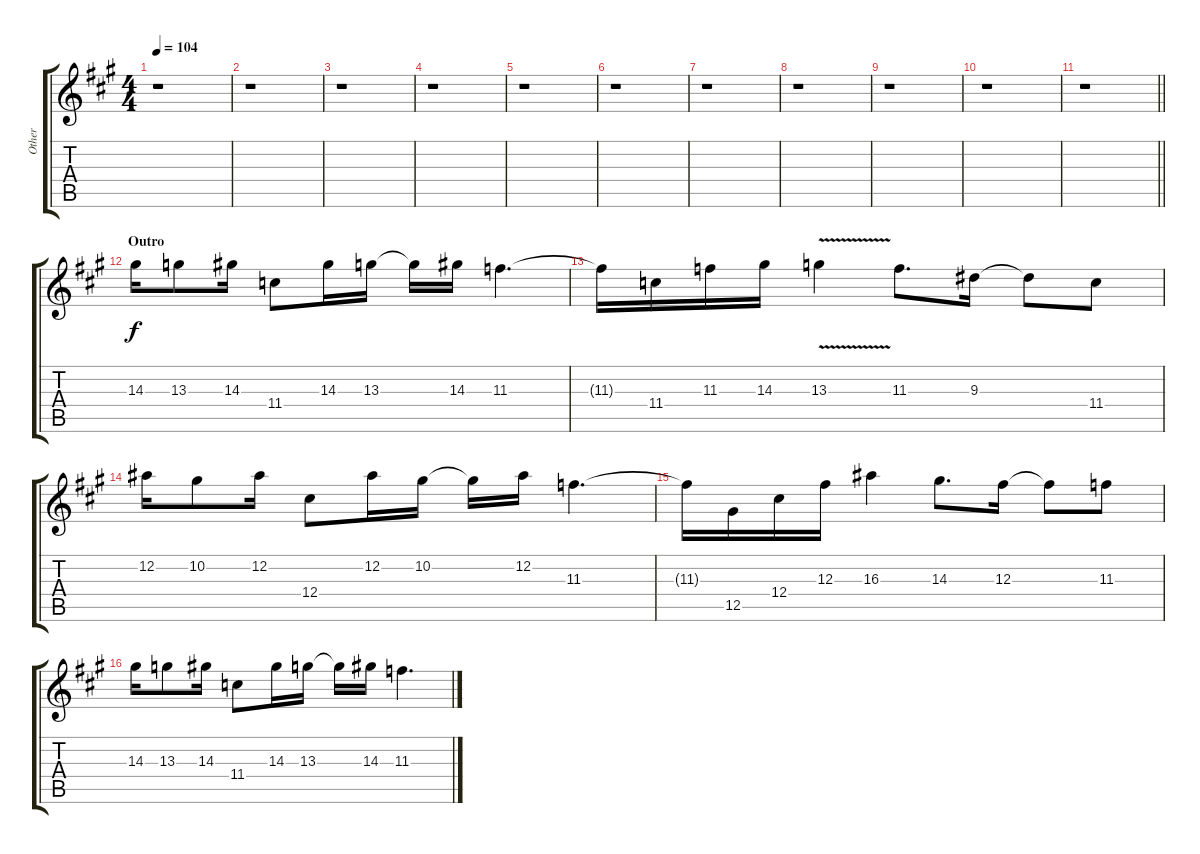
\track ("Other" "Other") {instrument overdrivenguitar}
\staff {score tabs}
\tuning (Eb4 Bb3 Gb3 Db3 Ab2 Eb2) {hide}
\ts (4 4)
\tempo 104
\clef g2
\ks a
r.1{dy f} |
r.1 |
r.1 |
r.1 |
r.1 |
r.1 |
r.1 |
r.1 |
r.1 |
r.1 |
\barLineRight lightlight
r.1 |
\section ("" "Outro")
14.3.16{instrument distortionguitar} 13.3.8 14.3.16 11.4.8 14.3.16 13.3.16 13.3{t}.16 14.3.16 11.3.4{d} |
11.3{t}.16 11.4.16 11.3.16 14.3.16 13.3{v}.4 11.3.8{d} 9.3.16 9.3{t}.8 11.4.8 |
12.2.16 10.2.8 12.2.16 12.4.8 12.2.16 10.2.16 10.2{t}.16 12.2.16 11.3.4{d} |
11.3{t}.16 12.5.16 12.4.16 12.3.16 16.3.4 14.3.8{d} 12.3.16 12.3{t}.8 11.3.8 |
14.3.16 13.3.8 14.3.16 11.4.8 14.3.16 13.3.16 13.3{t}.16 14.3.16 11.3.4{d}
